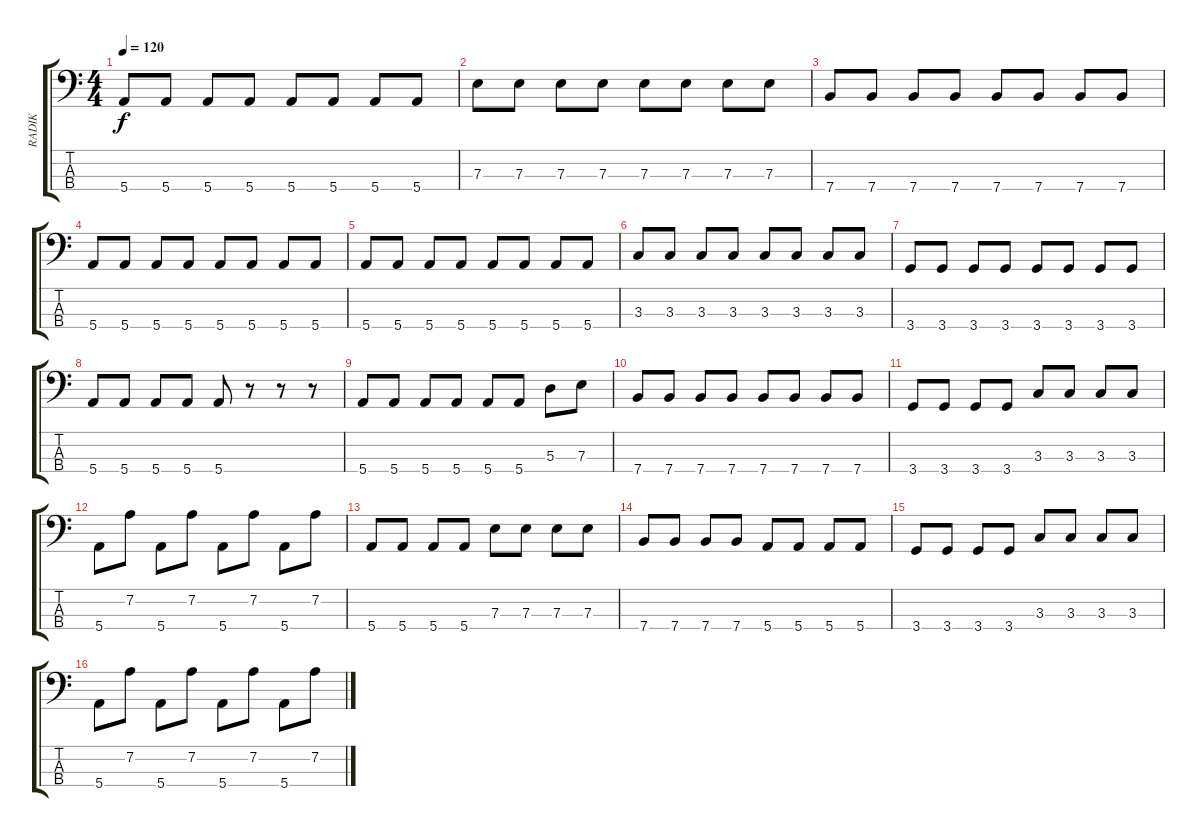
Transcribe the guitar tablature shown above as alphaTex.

\track ("RADIK" "RADIK") {instrument electricbassfinger}
\staff {score tabs}
\tuning (G2 D2 A1 E1) {hide}
\ts (4 4)
\tempo 120
\clef f4
\ks c
5.4.8{dy f} 5.4.8 5.4.8 5.4.8 5.4.8 5.4.8 5.4.8 5.4.8 |
7.3.8 7.3.8 7.3.8 7.3.8 7.3.8 7.3.8 7.3.8 7.3.8 |
7.4.8 7.4.8 7.4.8 7.4.8 7.4.8 7.4.8 7.4.8 7.4.8 |
5.4.8 5.4.8 5.4.8 5.4.8 5.4.8 5.4.8 5.4.8 5.4.8 |
5.4.8 5.4.8 5.4.8 5.4.8 5.4.8 5.4.8 5.4.8 5.4.8 |
3.3.8 3.3.8 3.3.8 3.3.8 3.3.8 3.3.8 3.3.8 3.3.8 |
3.4.8 3.4.8 3.4.8 3.4.8 3.4.8 3.4.8 3.4.8 3.4.8 |
5.4.8 5.4.8 5.4.8 5.4.8 5.4.8 r.8 r.8 r.8 |
5.4.8 5.4.8 5.4.8 5.4.8 5.4.8 5.4.8 5.3.8 7.3.8 |
7.4.8 7.4.8 7.4.8 7.4.8 7.4.8 7.4.8 7.4.8 7.4.8 |
3.4.8 3.4.8 3.4.8 3.4.8 3.3.8 3.3.8 3.3.8 3.3.8 |
5.4.8 7.2.8 5.4.8 7.2.8 5.4.8 7.2.8 5.4.8 7.2.8 |
5.4.8 5.4.8 5.4.8 5.4.8 7.3.8 7.3.8 7.3.8 7.3.8 |
7.4.8 7.4.8 7.4.8 7.4.8 5.4.8 5.4.8 5.4.8 5.4.8 |
3.4.8 3.4.8 3.4.8 3.4.8 3.3.8 3.3.8 3.3.8 3.3.8 |
5.4.8 7.2.8 5.4.8 7.2.8 5.4.8 7.2.8 5.4.8 7.2.8
